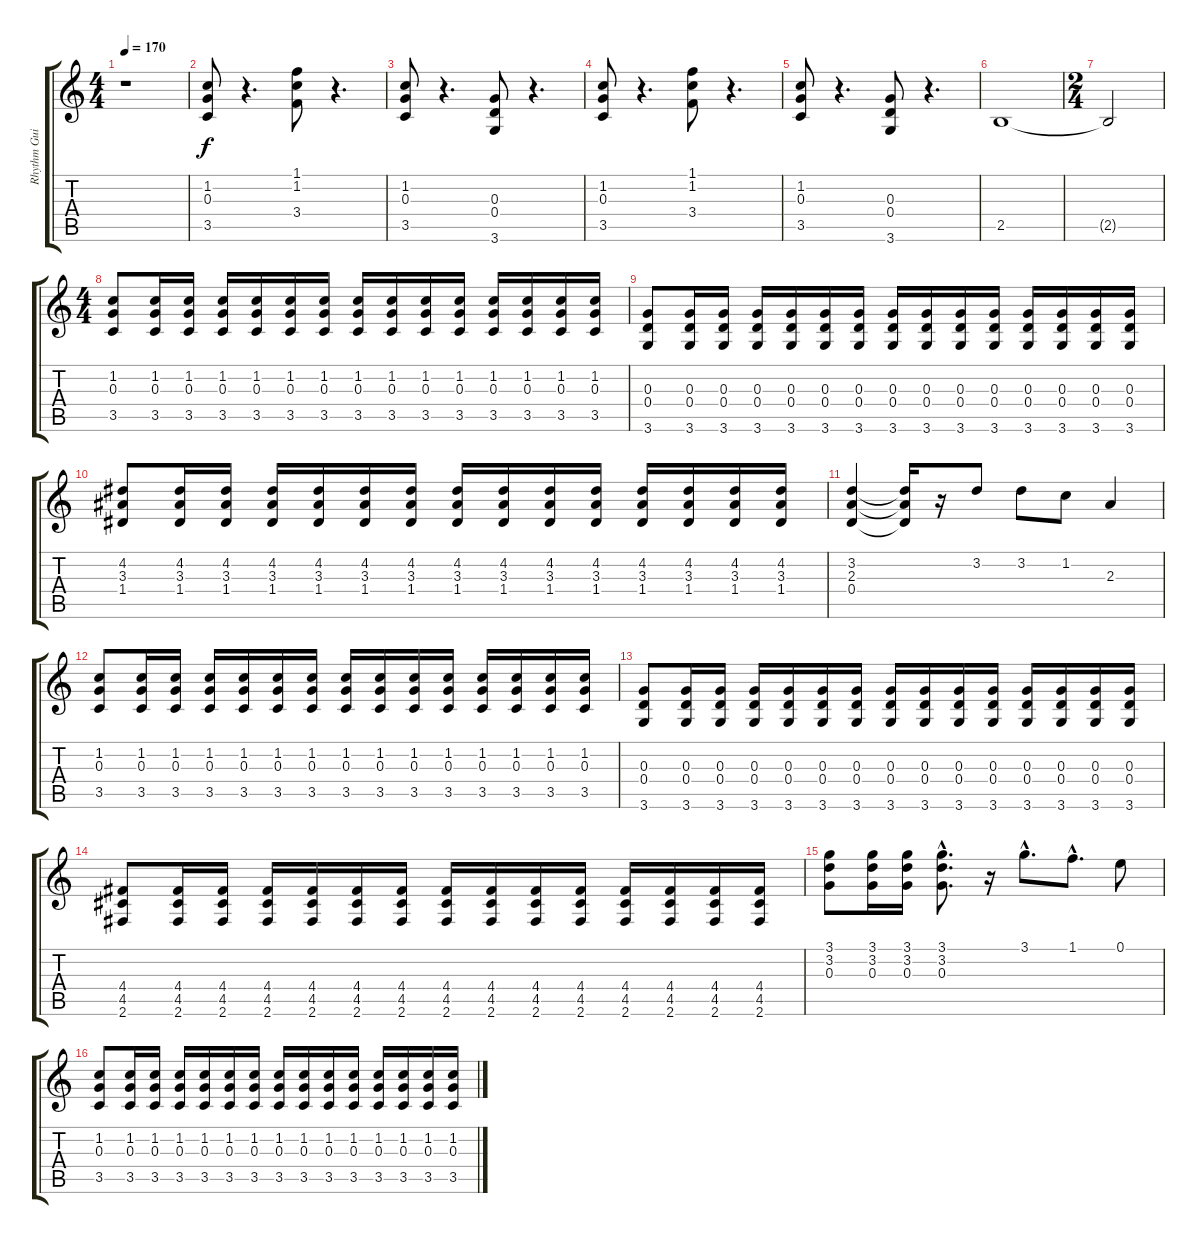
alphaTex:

\track ("Rhythm Guitar" "Rhythm Gui") {instrument distortionguitar}
\staff {score tabs}
\tuning (E4 B3 G3 D3 A2 E2) {hide}
\ts (4 4)
\tempo 170
\clef g2
\ks c
r.1{dy f} |
(1.2 0.3 3.5).8 r.4{d} (1.1 1.2 3.4).8 r.4{d} |
(1.2 0.3 3.5).8 r.4{d} (0.3 0.4 3.6).8 r.4{d} |
(1.2 0.3 3.5).8 r.4{d} (1.1 1.2 3.4).8 r.4{d} |
(1.2 0.3 3.5).8 r.4{d} (0.3 0.4 3.6).8 r.4{d} |
2.5.1 |
\ts (2 4)
2.5{t}.2 |
\ts (4 4)
(1.2 0.3 3.5).8 (1.2 0.3 3.5).16 (1.2 0.3 3.5).16 (1.2 0.3 3.5).16 (1.2 0.3 3.5).16 (1.2 0.3 3.5).16 (1.2 0.3 3.5).16 (1.2 0.3 3.5).16 (1.2 0.3 3.5).16 (1.2 0.3 3.5).16 (1.2 0.3 3.5).16 (1.2 0.3 3.5).16 (1.2 0.3 3.5).16 (1.2 0.3 3.5).16 (1.2 0.3 3.5).16 |
(0.3 0.4 3.6).8 (0.3 0.4 3.6).16 (0.3 0.4 3.6).16 (0.3 0.4 3.6).16 (0.3 0.4 3.6).16 (0.3 0.4 3.6).16 (0.3 0.4 3.6).16 (0.3 0.4 3.6).16 (0.3 0.4 3.6).16 (0.3 0.4 3.6).16 (0.3 0.4 3.6).16 (0.3 0.4 3.6).16 (0.3 0.4 3.6).16 (0.3 0.4 3.6).16 (0.3 0.4 3.6).16 |
(4.2 3.3 1.4).8 (4.2 3.3 1.4).16 (4.2 3.3 1.4).16 (4.2 3.3 1.4).16 (4.2 3.3 1.4).16 (4.2 3.3 1.4).16 (4.2 3.3 1.4).16 (4.2 3.3 1.4).16 (4.2 3.3 1.4).16 (4.2 3.3 1.4).16 (4.2 3.3 1.4).16 (4.2 3.3 1.4).16 (4.2 3.3 1.4).16 (4.2 3.3 1.4).16 (4.2 3.3 1.4).16 |
(3.2 2.3 0.4).4 (3.2{t} 2.3{t} 0.4{t}).16 r.16 3.2.8 3.2.8 1.2.8 2.3.4 |
(1.2 0.3 3.5).8 (1.2 0.3 3.5).16 (1.2 0.3 3.5).16 (1.2 0.3 3.5).16 (1.2 0.3 3.5).16 (1.2 0.3 3.5).16 (1.2 0.3 3.5).16 (1.2 0.3 3.5).16 (1.2 0.3 3.5).16 (1.2 0.3 3.5).16 (1.2 0.3 3.5).16 (1.2 0.3 3.5).16 (1.2 0.3 3.5).16 (1.2 0.3 3.5).16 (1.2 0.3 3.5).16 |
(0.3 0.4 3.6).8 (0.3 0.4 3.6).16 (0.3 0.4 3.6).16 (0.3 0.4 3.6).16 (0.3 0.4 3.6).16 (0.3 0.4 3.6).16 (0.3 0.4 3.6).16 (0.3 0.4 3.6).16 (0.3 0.4 3.6).16 (0.3 0.4 3.6).16 (0.3 0.4 3.6).16 (0.3 0.4 3.6).16 (0.3 0.4 3.6).16 (0.3 0.4 3.6).16 (0.3 0.4 3.6).16 |
(4.4 4.5 2.6).8 (4.4 4.5 2.6).16 (4.4 4.5 2.6).16 (4.4 4.5 2.6).16 (4.4 4.5 2.6).16 (4.4 4.5 2.6).16 (4.4 4.5 2.6).16 (4.4 4.5 2.6).16 (4.4 4.5 2.6).16 (4.4 4.5 2.6).16 (4.4 4.5 2.6).16 (4.4 4.5 2.6).16 (4.4 4.5 2.6).16 (4.4 4.5 2.6).16 (4.4 4.5 2.6).16 |
(3.1 3.2 0.3).8 (3.1 3.2 0.3).16 (3.1 3.2 0.3).16 (3.1{hac} 3.2{hac} 0.3{hac}).8{d} r.16 3.1{hac}.8{d} 1.1{hac}.8{d} 0.1.8 |
(1.2 0.3 3.5).8 (1.2 0.3 3.5).16 (1.2 0.3 3.5).16 (1.2 0.3 3.5).16 (1.2 0.3 3.5).16 (1.2 0.3 3.5).16 (1.2 0.3 3.5).16 (1.2 0.3 3.5).16 (1.2 0.3 3.5).16 (1.2 0.3 3.5).16 (1.2 0.3 3.5).16 (1.2 0.3 3.5).16 (1.2 0.3 3.5).16 (1.2 0.3 3.5).16 (1.2 0.3 3.5).16
